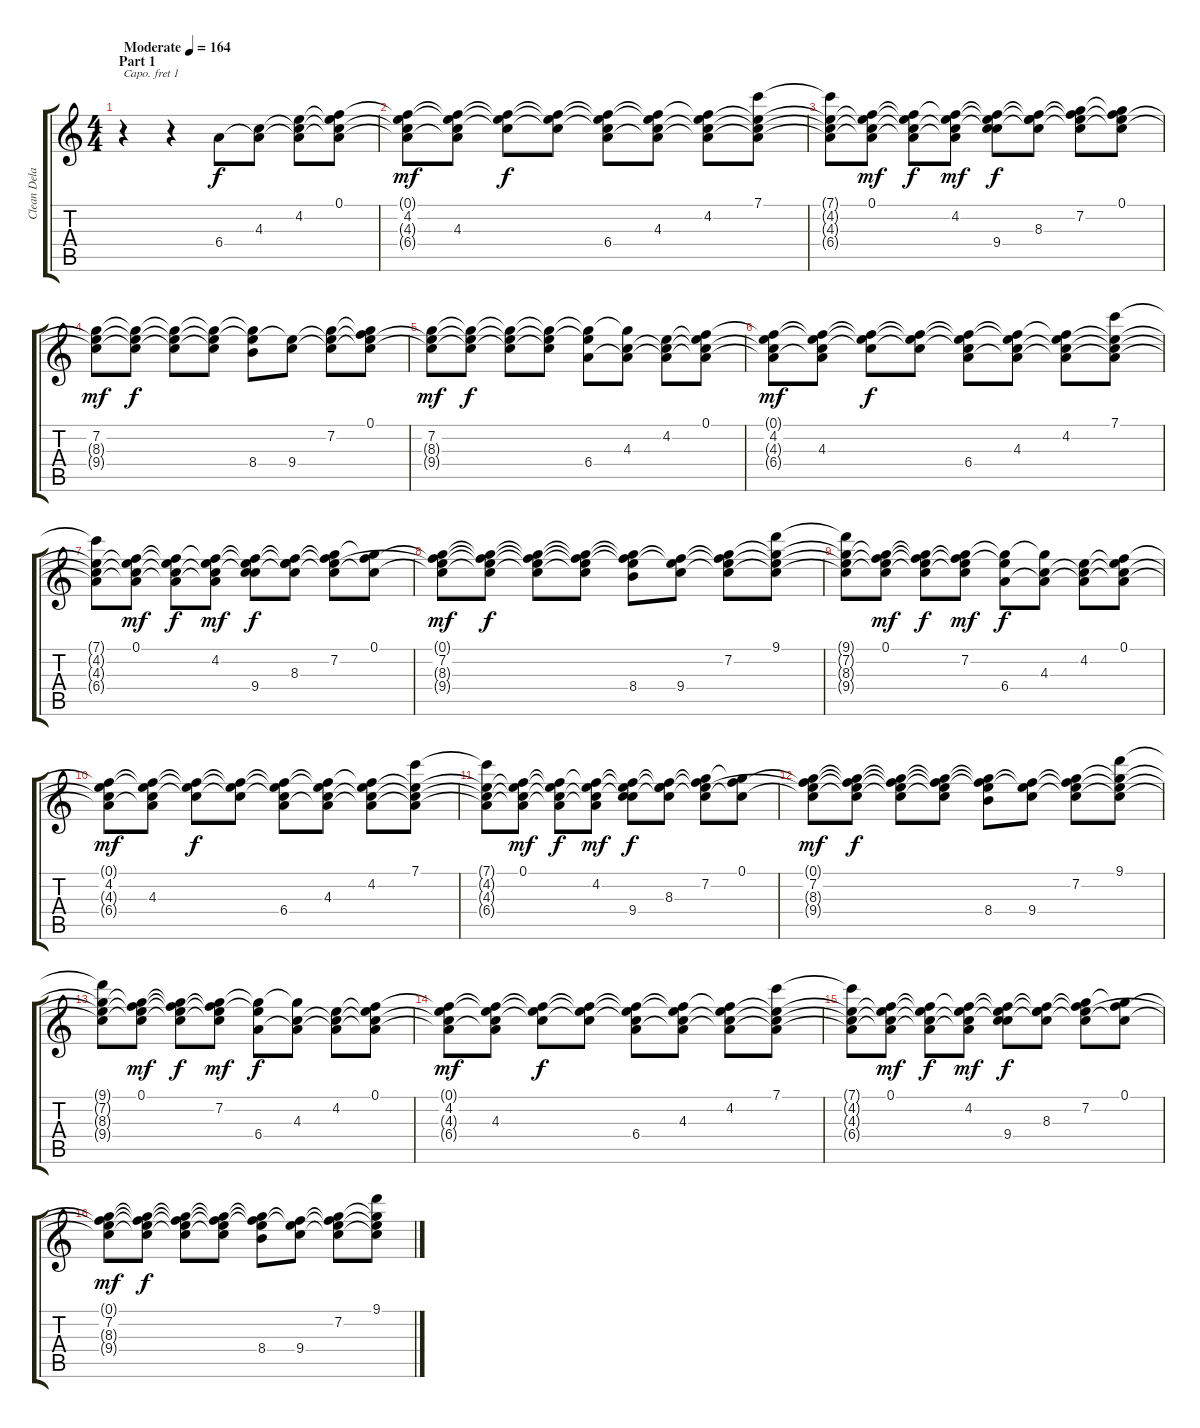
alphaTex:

\track ("Clean Delay 2" "Clean Dela") {instrument electricguitarclean}
\staff {score tabs}
\capo 1
\tuning (E4 B3 G3 D3 A2 E2) {hide}
\ts (4 4)
\section ("" "Part 1")
\tempo (164 "Moderate")
\clef g2
\ks c
r.4{dy f instrument electricguitarclean} r.4 6.4.8 (4.3 6.4{t}).8 (4.2 4.3{t} 6.4{t}).8 (0.1 4.2{t} 4.3{t} 6.4{t}).8 |
(0.1{t} 4.2 4.3{t} 6.4{t}).8{dy mf} (0.1{t} 4.2{t} 4.3 6.4{t}).8 (0.1{t} 4.2{t} 4.3{t}).8{dy f} (0.1{t} 4.2{t} 4.3{t}).8 (0.1{t} 4.2{t} 4.3{t} 6.4).8 (0.1{t} 4.2{t} 4.3 6.4{t}).8 (0.1{t} 4.2 4.3{t} 6.4{t}).8 (7.1 4.2{t} 4.3{t} 6.4{t}).8 |
(7.1{t} 4.2{t} 4.3{t} 6.4{t}).8 (0.1 4.2{t} 4.3{t} 6.4{t}).8{dy mf} (0.1{t} 4.2{t} 4.3{t} 6.4{t}).8{dy f} (0.1{t} 4.2 4.3{t} 6.4{t}).8{dy mf} (0.1{t} 4.2{t} 4.3{t} 9.4).8{dy f} (0.1{t} 4.2{t} 8.3 9.4{t}).8 (0.1{t} 7.2 8.3{t} 9.4{t}).8 (0.1 7.2{t} 8.3{t} 9.4{t}).8 |
(7.2 8.3{t} 9.4{t}).8{dy mf} (7.2{t} 8.3{t} 9.4{t}).8{dy f} (7.2{t} 8.3{t} 9.4{t}).8 (7.2{t} 8.3{t} 9.4{t}).8 (7.2{t} 8.3{t} 8.4).8 (8.3{t} 9.4).8 (7.2 8.3{t} 9.4{t}).8 (0.1 7.2{t} 8.3{t} 9.4{t}).8 |
(7.2 8.3{t} 9.4{t}).8{dy mf} (7.2{t} 8.3{t} 9.4{t}).8{dy f} (7.2{t} 8.3{t} 9.4{t}).8 (7.2{t} 8.3{t} 9.4{t}).8 (7.2{t} 8.3{t} 6.4).8 (7.2{t} 4.3 6.4{t}).8 (4.2 4.3{t} 6.4{t}).8 (0.1 4.2{t} 4.3{t} 6.4{t}).8 |
(0.1{t} 4.2 4.3{t} 6.4{t}).8{dy mf} (0.1{t} 4.2{t} 4.3 6.4{t}).8 (0.1{t} 4.2{t} 4.3{t}).8{dy f} (0.1{t} 4.2{t} 4.3{t}).8 (0.1{t} 4.2{t} 4.3{t} 6.4).8 (0.1{t} 4.2{t} 4.3 6.4{t}).8 (0.1{t} 4.2 4.3{t} 6.4{t}).8 (7.1 4.2{t} 4.3{t} 6.4{t}).8 |
(7.1{t} 4.2{t} 4.3{t} 6.4{t}).8 (0.1 4.2{t} 4.3{t} 6.4{t}).8{dy mf} (0.1{t} 4.2{t} 4.3{t} 6.4{t}).8{dy f} (0.1{t} 4.2 4.3{t} 6.4{t}).8{dy mf} (0.1{t} 4.2{t} 4.3{t} 9.4).8{dy f} (0.1{t} 4.2{t} 8.3 9.4{t}).8 (0.1{t} 7.2 8.3{t} 9.4{t}).8 (0.1 7.2{t} 9.4{t}).8 |
(0.1{t} 7.2 8.3{t} 9.4{t}).8{dy mf} (0.1{t} 7.2{t} 8.3{t} 9.4{t}).8{dy f} (0.1{t} 7.2{t} 8.3{t} 9.4{t}).8 (0.1{t} 7.2{t} 8.3{t} 9.4{t}).8 (0.1{t} 7.2{t} 8.3{t} 8.4).8 (0.1{t} 8.3{t} 9.4).8 (0.1{t} 7.2 8.3{t} 9.4{t}).8 (9.1 7.2{t} 8.3{t} 9.4{t}).8 |
(9.1{t} 7.2{t} 8.3{t} 9.4{t}).8 (0.1 7.2{t} 8.3{t} 9.4{t}).8{dy mf} (0.1{t} 7.2{t} 8.3{t} 9.4{t}).8{dy f} (0.1{t} 7.2 8.3{t} 9.4{t}).8{dy mf} (7.2{t} 8.3{t} 6.4).8{dy f} (7.2{t} 4.3 6.4{t}).8 (4.2 4.3{t} 6.4{t}).8 (0.1 4.2{t} 4.3{t} 6.4{t}).8 |
(0.1{t} 4.2 4.3{t} 6.4{t}).8{dy mf} (0.1{t} 4.2{t} 4.3 6.4{t}).8 (0.1{t} 4.2{t} 4.3{t}).8{dy f} (0.1{t} 4.2{t} 4.3{t}).8 (0.1{t} 4.2{t} 4.3{t} 6.4).8 (0.1{t} 4.2{t} 4.3 6.4{t}).8 (0.1{t} 4.2 4.3{t} 6.4{t}).8 (7.1 4.2{t} 4.3{t} 6.4{t}).8 |
(7.1{t} 4.2{t} 4.3{t} 6.4{t}).8 (0.1 4.2{t} 4.3{t} 6.4{t}).8{dy mf} (0.1{t} 4.2{t} 4.3{t} 6.4{t}).8{dy f} (0.1{t} 4.2 4.3{t} 6.4{t}).8{dy mf} (0.1{t} 4.2{t} 4.3{t} 9.4).8{dy f} (0.1{t} 4.2{t} 8.3 9.4{t}).8 (0.1{t} 7.2 8.3{t} 9.4{t}).8 (0.1 7.2{t} 9.4{t}).8 |
(0.1{t} 7.2 8.3{t} 9.4{t}).8{dy mf} (0.1{t} 7.2{t} 8.3{t} 9.4{t}).8{dy f} (0.1{t} 7.2{t} 8.3{t} 9.4{t}).8 (0.1{t} 7.2{t} 8.3{t} 9.4{t}).8 (0.1{t} 7.2{t} 8.3{t} 8.4).8 (0.1{t} 8.3{t} 9.4).8 (0.1{t} 7.2 8.3{t} 9.4{t}).8 (9.1 7.2{t} 8.3{t} 9.4{t}).8 |
(9.1{t} 7.2{t} 8.3{t} 9.4{t}).8 (0.1 7.2{t} 8.3{t} 9.4{t}).8{dy mf} (0.1{t} 7.2{t} 8.3{t} 9.4{t}).8{dy f} (0.1{t} 7.2 8.3{t} 9.4{t}).8{dy mf} (7.2{t} 8.3{t} 6.4).8{dy f} (7.2{t} 4.3 6.4{t}).8 (4.2 4.3{t} 6.4{t}).8 (0.1 4.2{t} 4.3{t} 6.4{t}).8 |
(0.1{t} 4.2 4.3{t} 6.4{t}).8{dy mf} (0.1{t} 4.2{t} 4.3 6.4{t}).8 (0.1{t} 4.2{t} 4.3{t}).8{dy f} (0.1{t} 4.2{t} 4.3{t}).8 (0.1{t} 4.2{t} 4.3{t} 6.4).8 (0.1{t} 4.2{t} 4.3 6.4{t}).8 (0.1{t} 4.2 4.3{t} 6.4{t}).8 (7.1 4.2{t} 4.3{t} 6.4{t}).8 |
(7.1{t} 4.2{t} 4.3{t} 6.4{t}).8 (0.1 4.2{t} 4.3{t} 6.4{t}).8{dy mf} (0.1{t} 4.2{t} 4.3{t} 6.4{t}).8{dy f} (0.1{t} 4.2 4.3{t} 6.4{t}).8{dy mf} (0.1{t} 4.2{t} 4.3{t} 9.4).8{dy f} (0.1{t} 4.2{t} 8.3 9.4{t}).8 (0.1{t} 7.2 8.3{t} 9.4{t}).8 (0.1 7.2{t} 9.4{t}).8 |
(0.1{t} 7.2 8.3{t} 9.4{t}).8{dy mf} (0.1{t} 7.2{t} 8.3{t} 9.4{t}).8{dy f} (0.1{t} 7.2{t} 8.3{t} 9.4{t}).8 (0.1{t} 7.2{t} 8.3{t} 9.4{t}).8 (0.1{t} 7.2{t} 8.3{t} 8.4).8 (0.1{t} 8.3{t} 9.4).8 (0.1{t} 7.2 8.3{t} 9.4{t}).8 (9.1 7.2{t} 8.3{t} 9.4{t}).8
